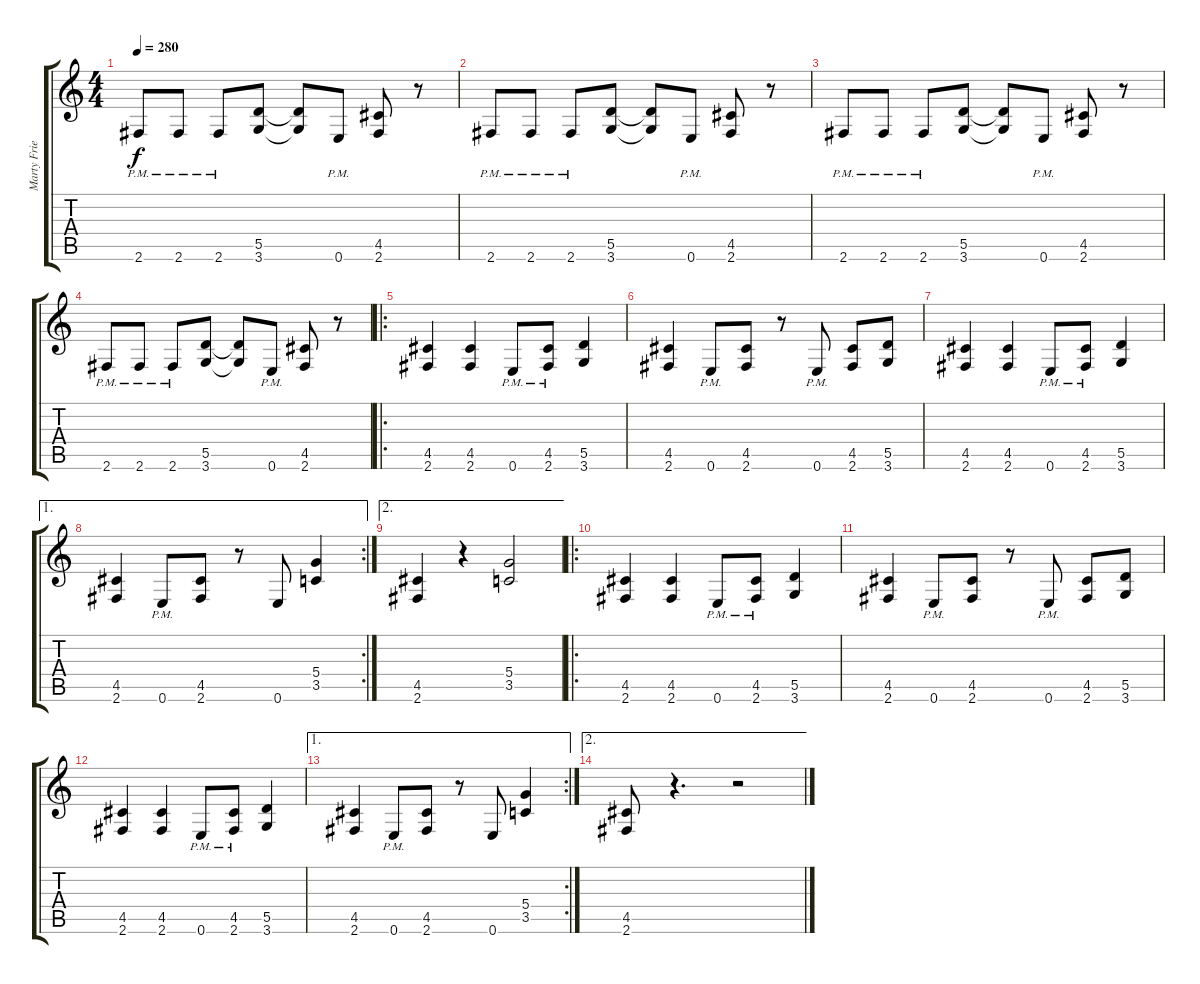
\track ("Marty Friedman" "Marty Frie") {instrument distortionguitar}
\staff {score tabs}
\tuning (E4 B3 G3 D3 A2 E2) {hide}
\ts (4 4)
\tempo 280
\clef g2
\ks c
2.6{pm}.8{dy f} 2.6{pm}.8 2.6{pm}.8 (5.5 3.6).8 (5.5{t} 3.6{t}).8 0.6{pm}.8 (4.5 2.6).8 r.8 |
2.6{pm}.8 2.6{pm}.8 2.6{pm}.8 (5.5 3.6).8 (5.5{t} 3.6{t}).8 0.6{pm}.8 (4.5 2.6).8 r.8 |
2.6{pm}.8 2.6{pm}.8 2.6{pm}.8 (5.5 3.6).8 (5.5{t} 3.6{t}).8 0.6{pm}.8 (4.5 2.6).8 r.8 |
2.6{pm}.8 2.6{pm}.8 2.6{pm}.8 (5.5 3.6).8 (5.5{t} 3.6{t}).8 0.6{pm}.8 (4.5 2.6).8 r.8 |
\ro
(4.5 2.6).4 (4.5 2.6).4 0.6{pm}.8 (4.5 2.6{pm}).8 (5.5 3.6).4 |
(4.5 2.6).4 0.6{pm}.8 (4.5 2.6).8 r.8 0.6{pm}.8 (4.5 2.6).8 (5.5 3.6).8 |
(4.5 2.6).4 (4.5 2.6).4 0.6{pm}.8 (4.5 2.6{pm}).8 (5.5 3.6).4 |
\ae 1
\rc 2
(4.5 2.6).4 0.6{pm}.8 (4.5 2.6).8 r.8 0.6.8 (5.4 3.5).4 |
\ae 2
(4.5 2.6).4 r.4 (5.4 3.5).2 |
\ro
(4.5 2.6).4 (4.5 2.6).4 0.6{pm}.8 (4.5 2.6{pm}).8 (5.5 3.6).4 |
(4.5 2.6).4 0.6{pm}.8 (4.5 2.6).8 r.8 0.6{pm}.8 (4.5 2.6).8 (5.5 3.6).8 |
(4.5 2.6).4 (4.5 2.6).4 0.6{pm}.8 (4.5 2.6{pm}).8 (5.5 3.6).4 |
\ae 1
\rc 2
(4.5 2.6).4 0.6{pm}.8 (4.5 2.6).8 r.8 0.6.8 (5.4 3.5).4 |
\ae 2
(4.5 2.6).8 r.4{d} r.2
